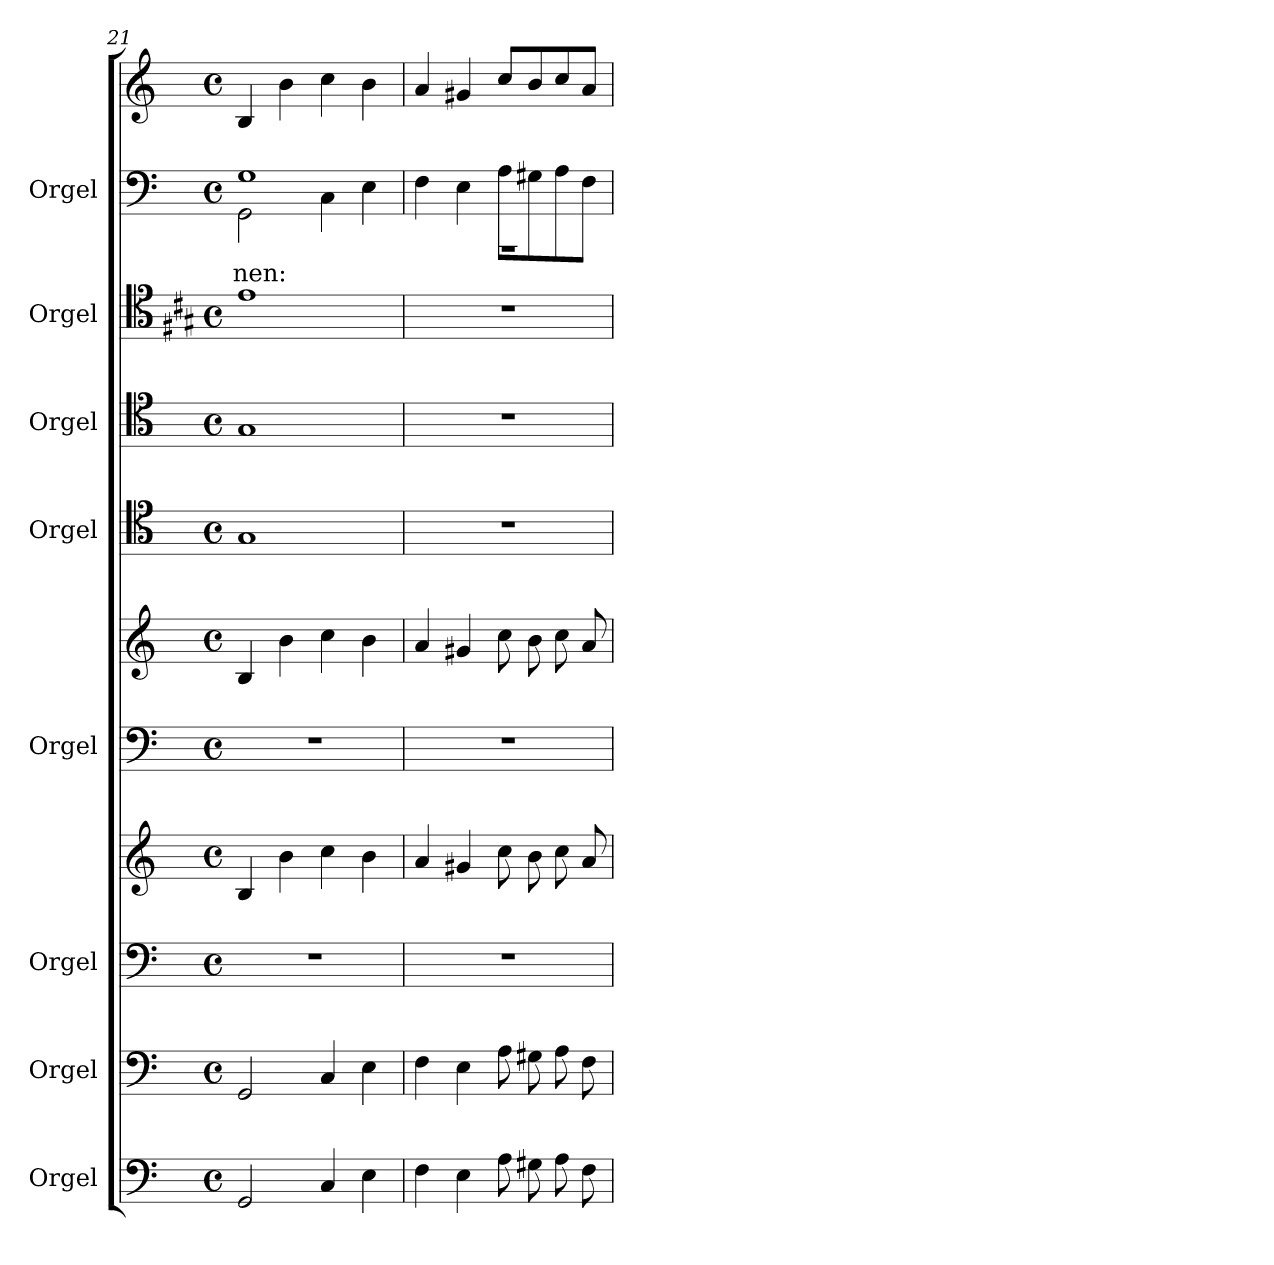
**kern	**kern	**kern	**kern	**kern	**kern	**kern	**kern	**kern	**kern	**text	**kern
*part8	*part7	*part6	*part6	*part5	*part5	*part4	*part3	*part2	*part1	*part1	*part1
*staff11	*staff10	*staff9	*staff8	*staff7	*staff6	*staff5	*staff4	*staff3	*staff2	*staff2	*staff1
*I"Orgel	*I"Orgel	*I"Orgel	*	*I"Orgel	*	*I"Orgel	*I"Orgel	*I"Orgel	*I"Orgel	*	*
*clefF4	*clefF4	*clefF4	*clefG2	*clefF4	*clefG2	*clefC4	*clefC4	*clefC4	*clefF4	*	*clefG2
*	*	*	*	*	*	*	*	*ITrd5c9	*	*	*
*k[]	*k[]	*k[]	*k[]	*k[]	*k[]	*k[]	*k[]	*k[]	*k[]	*	*k[]
*M4/4	*M4/4	*M4/4	*M4/4	*M4/4	*M4/4	*M4/4	*M4/4	*M4/4	*M4/4	*	*M4/4
*met(c)	*met(c)	*met(c)	*met(c)	*met(c)	*met(c)	*met(c)	*met(c)	*met(c)	*met(c)	*	*met(c)
=21	=21	=21	=21	=21	=21	=21	=21	=21	=21	=21	=21
!	!	!	!	!	!	!	!	!	!	!LO:LY:a	!
*	*	*	*	*	*	*	*	*	*^	*	*
2GG/	2GG/	1r	4B/	1r	4B/	1G	1G	1G	1G	2GG\	-nen:	4B/
.	.	.	4b\	.	4b\	.	.	.	.	.	.	4b\
4C/	4C/	.	4cc\	.	4cc\	.	.	.	.	4C\	.	4cc\
4E\	4E\	.	4b\	.	4b\	.	.	.	.	4E\	.	4b\
=22	=22	=22	=22	=22	=22	=22	=22	=22	=22	=22	=22	=22
4F\	4F\	1r	4a/	1r	4a/	1r	1r	1r	1rAAA	4F\	.	4a/
4E\	4E\	.	4g#X/	.	4g#X/	.	.	.	.	4E\	.	4g#X/
8A\	8A\	.	8cc\	.	8cc\	.	.	.	.	8A\L	.	8cc/L
8G#X\	8G#X\	.	8b\	.	8b\	.	.	.	.	8G#X\	.	8b/
8A\	8A\	.	8cc\	.	8cc\	.	.	.	.	8A\	.	8cc/
8F\	8F\	.	8a/	.	8a/	.	.	.	.	8F\J	.	8a/J
*	*	*	*	*	*	*	*	*	*v	*v	*	*
=	=	=	=	=	=	=	=	=	=	=	=
*-	*-	*-	*-	*-	*-	*-	*-	*-	*-	*-	*-
